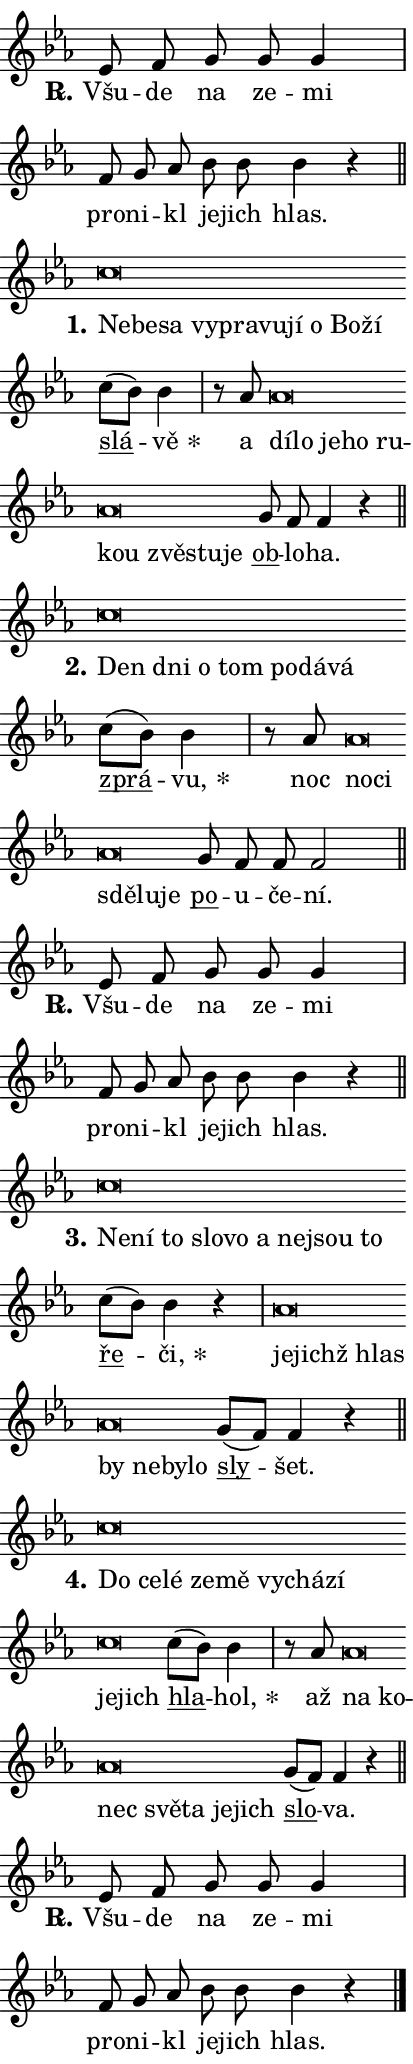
\version "2.24.0"
\header { tagline = "" }
\paper {
  indent = 0\cm
  top-margin = 0\cm
  right-margin = 0.13\cm % to fit lyric hyphens
  bottom-margin = 0\cm
  left-margin = 0\cm
  paper-width = 7\cm
  page-breaking = #ly:one-page-breaking
  system-system-spacing.basic-distance = #11
  score-system-spacing.basic-distance = #11
  ragged-last = ##f
}


%% Author: Thomas Morley
%% https://lists.gnu.org/archive/html/lilypond-user/2020-05/msg00002.html
#(define (line-position grob)
"Returns position of @var[grob} in current system:
   @code{'start}, if at first time-step
   @code{'end}, if at last time-step
   @code{'middle} otherwise
"
  (let* ((col (ly:item-get-column grob))
         (ln (ly:grob-object col 'left-neighbor))
         (rn (ly:grob-object col 'right-neighbor))
         (col-to-check-left (if (ly:grob? ln) ln col))
         (col-to-check-right (if (ly:grob? rn) rn col))
         (break-dir-left
           (and
             (ly:grob-property col-to-check-left 'non-musical #f)
             (ly:item-break-dir col-to-check-left)))
         (break-dir-right
           (and
             (ly:grob-property col-to-check-right 'non-musical #f)
             (ly:item-break-dir col-to-check-right))))
        (cond ((eqv? 1 break-dir-left) 'start)
              ((eqv? -1 break-dir-right) 'end)
              (else 'middle))))

#(define (tranparent-at-line-position vctor)
  (lambda (grob)
  "Relying on @code{line-position} select the relevant enry from @var{vctor}.
Used to determine transparency,"
    (case (line-position grob)
      ((end) (not (vector-ref vctor 0)))
      ((middle) (not (vector-ref vctor 1)))
      ((start) (not (vector-ref vctor 2))))))

noteHeadBreakVisibility =
#(define-music-function (break-visibility)(vector?)
"Makes @code{NoteHead}s transparent relying on @var{break-visibility}"
#{
  \override NoteHead.transparent =
    #(tranparent-at-line-position break-visibility)
#})

#(define delete-ledgers-for-transparent-note-heads
  (lambda (grob)
    "Reads whether a @code{NoteHead} is transparent.
If so this @code{NoteHead} is removed from @code{'note-heads} from
@var{grob}, which is supposed to be @code{LedgerLineSpanner}.
As a result ledgers are not printed for this @code{NoteHead}"
    (let* ((nhds-array (ly:grob-object grob 'note-heads))
           (nhds-list
             (if (ly:grob-array? nhds-array)
                 (ly:grob-array->list nhds-array)
                 '()))
           ;; Relies on the transparent-property being done before
           ;; Staff.LedgerLineSpanner.after-line-breaking is executed.
           ;; This is fragile ...
           (to-keep
             (remove
               (lambda (nhd)
                 (ly:grob-property nhd 'transparent #f))
               nhds-list)))
      ;; TODO find a better method to iterate over grob-arrays, similiar
      ;; to filter/remove etc for lists
      ;; For now rebuilt from scratch
      (set! (ly:grob-object grob 'note-heads)  '())
      (for-each
        (lambda (nhd)
          (ly:pointer-group-interface::add-grob grob 'note-heads nhd))
        to-keep))))

squashNotes = {
  \override NoteHead.X-extent = #'(-0.2 . 0.2)
  \override NoteHead.Y-extent = #'(-0.75 . 0)
  \override NoteHead.stencil =
    #(lambda (grob)
       (let ((pos (ly:grob-property grob 'staff-position)))
         (begin
           (if (< pos -7) (display "ERROR: Lower brevis then expected\n") (display ""))
           (if (<= pos -6) ly:text-interface::print ly:note-head::print))))
}
unSquashNotes = {
  \revert NoteHead.X-extent
  \revert NoteHead.Y-extent
  \revert NoteHead.stencil
}

hideNotes = \noteHeadBreakVisibility #begin-of-line-visible
unHideNotes = \noteHeadBreakVisibility #all-visible

% work-around for resetting accidentals
% https://lilypond.org/doc/v2.23/Documentation/notation/displaying-rhythms#unmetered-music
cadenzaMeasure = {
  \cadenzaOff
  \partial 1024 s1024
  \cadenzaOn
}

#(define-markup-command (accent layout props text) (markup?)
  "Underline accented syllable"
  (interpret-markup layout props
    #{\markup \override #'(offset . 4.3) \underline { #text }#}))

responsum = \markup \concat {
  "R" \hspace #-1.05 \path #0.1 #'((moveto 0 0.07) (lineto 0.9 0.8)) \hspace #0.05 "."
}

spaceSize = #0.6828661417322834 % exact space size for TeX Gyre Schola

\layout {
  \context {
    \Staff
    \remove "Time_signature_engraver"
    \override LedgerLineSpanner.after-line-breaking = #delete-ledgers-for-transparent-note-heads
  }
  \context {
    \Lyrics {
      \override LyricSpace.minimum-distance = \spaceSize
      \override LyricText.font-name = #"TeX Gyre Schola"
      \override LyricText.font-size = 1
      \override StanzaNumber.font-name = #"TeX Gyre Schola Bold"
      \override StanzaNumber.font-size = 1
    }
  }
  \context {
    \Score 
    \override NoteHead.text =
      #(lambda (grob) 
        (let ((pos (ly:grob-property grob 'staff-position)))
          #{\markup {
            \combine
              \halign #-0.55 \raise #(if (= pos -6) 0 0.5) \override #'(thickness . 2) \draw-line #'(3.2 . 0)
              \musicglyph "noteheads.sM1"
          }#}))
  }
}

% magnetic-lyrics.ily
%
%   written by
%     Jean Abou Samra <jean@abou-samra.fr>
%     Werner Lemberg <wl@gnu.org>
%
%   adapted by
%     Jiri Hon <jiri.hon@gmail.com>
%
% Version 2022-Apr-15

% https://www.mail-archive.com/lilypond-user@gnu.org/msg149350.html

#(define (Left_hyphen_pointer_engraver context)
   "Collect syllable-hyphen-syllable occurrences in lyrics and store
them in properties.  This engraver only looks to the left.  For
example, if the lyrics input is @code{foo -- bar}, it does the
following.

@itemize @bullet
@item
Set the @code{text} property of the @code{LyricHyphen} grob between
@q{foo} and @q{bar} to @code{foo}.

@item
Set the @code{left-hyphen} property of the @code{LyricText} grob with
text @q{foo} to the @code{LyricHyphen} grob between @q{foo} and
@q{bar}.
@end itemize

Use this auxiliary engraver in combination with the
@code{lyric-@/text::@/apply-@/magnetic-@/offset!} hook."
   (let ((hyphen #f)
         (text #f))
     (make-engraver
      (acknowledgers
       ((lyric-syllable-interface engraver grob source-engraver)
        (set! text grob)))
      (end-acknowledgers
       ((lyric-hyphen-interface engraver grob source-engraver)
        ;(when (not (grob::has-interface grob 'lyric-space-interface))
          (set! hyphen grob)));)
      ((stop-translation-timestep engraver)
       (when (and text hyphen)
         (ly:grob-set-object! text 'left-hyphen hyphen))
       (set! text #f)
       (set! hyphen #f)))))

#(define (lyric-text::apply-magnetic-offset! grob)
   "If the space between two syllables is less than the value in
property @code{LyricText@/.details@/.squash-threshold}, move the right
syllable to the left so that it gets concatenated with the left
syllable.

Use this function as a hook for
@code{LyricText@/.after-@/line-@/breaking} if the
@code{Left_@/hyphen_@/pointer_@/engraver} is active."
   (let ((hyphen (ly:grob-object grob 'left-hyphen #f)))
     (when hyphen
       (let ((left-text (ly:spanner-bound hyphen LEFT)))
         (when (grob::has-interface left-text 'lyric-syllable-interface)
           (let* ((common (ly:grob-common-refpoint grob left-text X))
                  (this-x-ext (ly:grob-extent grob common X))
                  (left-x-ext
                   (begin
                     ;; Trigger magnetism for left-text.
                     (ly:grob-property left-text 'after-line-breaking)
                     (ly:grob-extent left-text common X)))
                  ;; `delta` is the gap width between two syllables.
                  (delta (- (interval-start this-x-ext)
                            (interval-end left-x-ext)))
                  (details (ly:grob-property grob 'details))
                  (threshold (assoc-get 'squash-threshold details 0.2)))
             (when (< delta threshold)
               (let* (;; We have to manipulate the input text so that
                      ;; ligatures crossing syllable boundaries are not
                      ;; disabled.  For languages based on the Latin
                      ;; script this is essentially a beautification.
                      ;; However, for non-Western scripts it can be a
                      ;; necessity.
                      (lt (ly:grob-property left-text 'text))
                      (rt (ly:grob-property grob 'text))
                      (is-space (grob::has-interface hyphen 'lyric-space-interface))
                      (space (if is-space " " ""))
                      (extra-delta (if is-space spaceSize 0))
                      ;; Append new syllable.
                      (ltrt-space (if (and (string? lt) (string? rt))
                                (string-append lt space rt)
                                (make-concat-markup (list lt space rt))))
                      ;; Right-align `ltrt` to the right side.
                      (ltrt-space-markup (grob-interpret-markup
                               grob
                               (make-translate-markup
                                (cons (interval-length this-x-ext) 0)
                                (make-right-align-markup ltrt-space)))))
                 (begin
                   ;; Don't print `left-text`.
                   (ly:grob-set-property! left-text 'stencil #f)
                   ;; Set text and stencil (which holds all collected
                   ;; syllables so far) and shift it to the left.
                   (ly:grob-set-property! grob 'text ltrt-space)
                   (ly:grob-set-property! grob 'stencil ltrt-space-markup)
                   (ly:grob-translate-axis! grob (- (- delta extra-delta)) X))))))))))


#(define (lyric-hyphen::displace-bounds-first grob)
   ;; Make very sure this callback isn't triggered too early.
   (let ((left (ly:spanner-bound grob LEFT))
         (right (ly:spanner-bound grob RIGHT)))
     (ly:grob-property left 'after-line-breaking)
     (ly:grob-property right 'after-line-breaking)
     (ly:lyric-hyphen::print grob)))

squashThreshold = #0.4

\layout {
  \context {
    \Lyrics
    \consists #Left_hyphen_pointer_engraver
    \override LyricText.after-line-breaking =
      #lyric-text::apply-magnetic-offset!
    \override LyricHyphen.stencil = #lyric-hyphen::displace-bounds-first
    \override LyricText.details.squash-threshold = \squashThreshold
    \override LyricHyphen.minimum-distance = 0
    \override LyricHyphen.minimum-length = \squashThreshold
  }
}

squashText = \override LyricText.details.squash-threshold = 9999
unSquashText = \override LyricText.details.squash-threshold = \squashThreshold

leftText = \override LyricText.self-alignment-X = #LEFT
unLeftText = \revert LyricText.self-alignment-X

starOffset = #(lambda (grob) 
                (let ((x_offset (ly:self-alignment-interface::aligned-on-x-parent grob)))
                  (if (= x_offset 0) 0 (+ x_offset 1.2))))

star = #(define-music-function (syllable)(string?)
"Append star separator at the end of a syllable"
#{
  \once \override LyricText.X-offset = #starOffset
  \lyricmode { \markup {
    #syllable
    \override #'((font-name . "TeX Gyre Schola Bold")) \hspace #0.2 \lower #0.65 \larger "*"
  } }
#})

starAccent = #(define-music-function (syllable)(string?)
"Append star separator at the end of a syllable and make accent"
#{
  \once \override LyricText.X-offset = #starOffset
  \lyricmode { \markup {
    \accent #syllable
    \override #'((font-name . "TeX Gyre Schola Bold")) \hspace #0.2 \lower #0.65 \larger "*"
  } }
#})

breath = #(define-music-function (syllable)(string?)
"Append breathing indicator at the end of a syllable"
#{
  \lyricmode { \markup { #syllable "+" } }
#})

optionalBreath = #(define-music-function (syllable)(string?)
"Append optional breathing indicator at the end of a syllable"
#{
  \lyricmode { \markup { #syllable "(+)" } }
#})


\score {
    <<
        \new Voice = "melody" { \cadenzaOn \key es \major \relative { es'8 f g g g4 \cadenzaMeasure \bar "|" f8 g as bes bes bes4 r \cadenzaMeasure \bar "||" \break } }
        \new Lyrics \lyricsto "melody" { \lyricmode { \set stanza = \responsum
Všu -- de na ze -- mi pro -- ni -- kl je -- jich hlas. } }
    >>
    \layout {}
}

\score {
    <<
        \new Voice = "melody" { \cadenzaOn \key es \major \relative { \squashNotes c''\breve*1/16 \hideNotes \breve*1/16 \bar "" \breve*1/16 \bar "" \breve*1/16 \bar "" \breve*1/16 \bar "" \breve*1/16 \bar "" \breve*1/16 \bar "" \breve*1/16 \bar "" \breve*1/16 \breve*1/16 \bar "" \unHideNotes \unSquashNotes \bar "" c8[( bes)] bes4 \cadenzaMeasure \bar "|" r8 as8 \squashNotes as\breve*1/16 \hideNotes \breve*1/16 \bar "" \breve*1/16 \bar "" \breve*1/16 \bar "" \breve*1/16 \bar "" \breve*1/16 \bar "" \breve*1/16 \bar "" \breve*1/16 \breve*1/16 \bar "" \unHideNotes \unSquashNotes \bar "" g8 f f4 r \cadenzaMeasure \bar "||" \break } }
        \new Lyrics \lyricsto "melody" { \lyricmode { \set stanza = "1."
\leftText Ne -- \squashText be -- sa vy -- pra -- vu -- jí o Bo -- ží \unLeftText \unSquashText \markup \accent slá -- \star vě a \leftText dí -- \squashText lo je -- ho ru -- kou zvě -- stu -- je \unLeftText \unSquashText \markup \accent ob -- lo -- ha. } }
    >>
    \layout {}
}

\score {
    <<
        \new Voice = "melody" { \cadenzaOn \key es \major \relative { \squashNotes c''\breve*1/16 \hideNotes \breve*1/16 \bar "" \breve*1/16 \bar "" \breve*1/16 \bar "" \breve*1/16 \bar "" \breve*1/16 \breve*1/16 \bar "" \unHideNotes \unSquashNotes \bar "" c8[( bes)] bes4 \cadenzaMeasure \bar "|" r8 as8 \squashNotes as\breve*1/16 \hideNotes \breve*1/16 \bar "" \breve*1/16 \bar "" \breve*1/16 \breve*1/16 \bar "" \unHideNotes \unSquashNotes \bar "" g8 f f f2 \cadenzaMeasure \bar "||" \break } }
        \new Lyrics \lyricsto "melody" { \lyricmode { \set stanza = "2."
\leftText Den \squashText dni o tom po -- dá -- vá \unLeftText \unSquashText \markup \accent zprá -- \star vu, noc \leftText no -- \squashText ci sdě -- lu -- je \unLeftText \unSquashText \markup \accent po -- u -- če -- ní. } }
    >>
    \layout {}
}

\score {
    <<
        \new Voice = "melody" { \cadenzaOn \key es \major \relative { es'8 f g g g4 \cadenzaMeasure \bar "|" f8 g as bes bes bes4 r \cadenzaMeasure \bar "||" \break } }
        \new Lyrics \lyricsto "melody" { \lyricmode { \set stanza = \responsum
Všu -- de na ze -- mi pro -- ni -- kl je -- jich hlas. } }
    >>
    \layout {}
}

\score {
    <<
        \new Voice = "melody" { \cadenzaOn \key es \major \relative { \squashNotes c''\breve*1/16 \hideNotes \breve*1/16 \bar "" \breve*1/16 \bar "" \breve*1/16 \bar "" \breve*1/16 \bar "" \breve*1/16 \bar "" \breve*1/16 \bar "" \breve*1/16 \breve*1/16 \bar "" \unHideNotes \unSquashNotes \bar "" c8[( bes)] bes4 r \cadenzaMeasure \bar "|" \squashNotes as\breve*1/16 \hideNotes \breve*1/16 \bar "" \breve*1/16 \bar "" \breve*1/16 \bar "" \breve*1/16 \bar "" \breve*1/16 \breve*1/16 \bar "" \unHideNotes \unSquashNotes \bar "" g8[( f)] f4 r \cadenzaMeasure \bar "||" \break } }
        \new Lyrics \lyricsto "melody" { \lyricmode { \set stanza = "3."
\leftText Ne -- \squashText ní to slo -- vo a nej -- sou to \unLeftText \unSquashText \markup \accent ře -- \star či, \leftText je -- \squashText jichž hlas by ne -- by -- lo \unLeftText \unSquashText \markup \accent sly -- šet. } }
    >>
    \layout {}
}

\score {
    <<
        \new Voice = "melody" { \cadenzaOn \key es \major \relative { \squashNotes c''\breve*1/16 \hideNotes \breve*1/16 \bar "" \breve*1/16 \bar "" \breve*1/16 \bar "" \breve*1/16 \bar "" \breve*1/16 \bar "" \breve*1/16 \bar "" \breve*1/16 \bar "" \breve*1/16 \breve*1/16 \bar "" \unHideNotes \unSquashNotes \bar "" c8[( bes)] bes4 \cadenzaMeasure \bar "|" r8 as \squashNotes as\breve*1/16 \hideNotes \breve*1/16 \bar "" \breve*1/16 \bar "" \breve*1/16 \bar "" \breve*1/16 \bar "" \breve*1/16 \breve*1/16 \bar "" \unHideNotes \unSquashNotes \bar "" g8[( f)] f4 r \cadenzaMeasure \bar "||" \break } }
        \new Lyrics \lyricsto "melody" { \lyricmode { \set stanza = "4."
\leftText Do \squashText ce -- lé ze -- mě vy -- chá -- zí je -- jich \unLeftText \unSquashText \markup \accent hla -- \star hol, až \leftText na \squashText ko -- nec svě -- ta je -- jich \unLeftText \unSquashText \markup \accent slo -- va. } }
    >>
    \layout {}
}

\score {
    <<
        \new Voice = "melody" { \cadenzaOn \key es \major \relative { es'8 f g g g4 \cadenzaMeasure \bar "|" f8 g as bes bes bes4 r \cadenzaMeasure \bar "||" \break } \bar "|." }
        \new Lyrics \lyricsto "melody" { \lyricmode { \set stanza = \responsum
Všu -- de na ze -- mi pro -- ni -- kl je -- jich hlas. } }
    >>
    \layout {}
}
